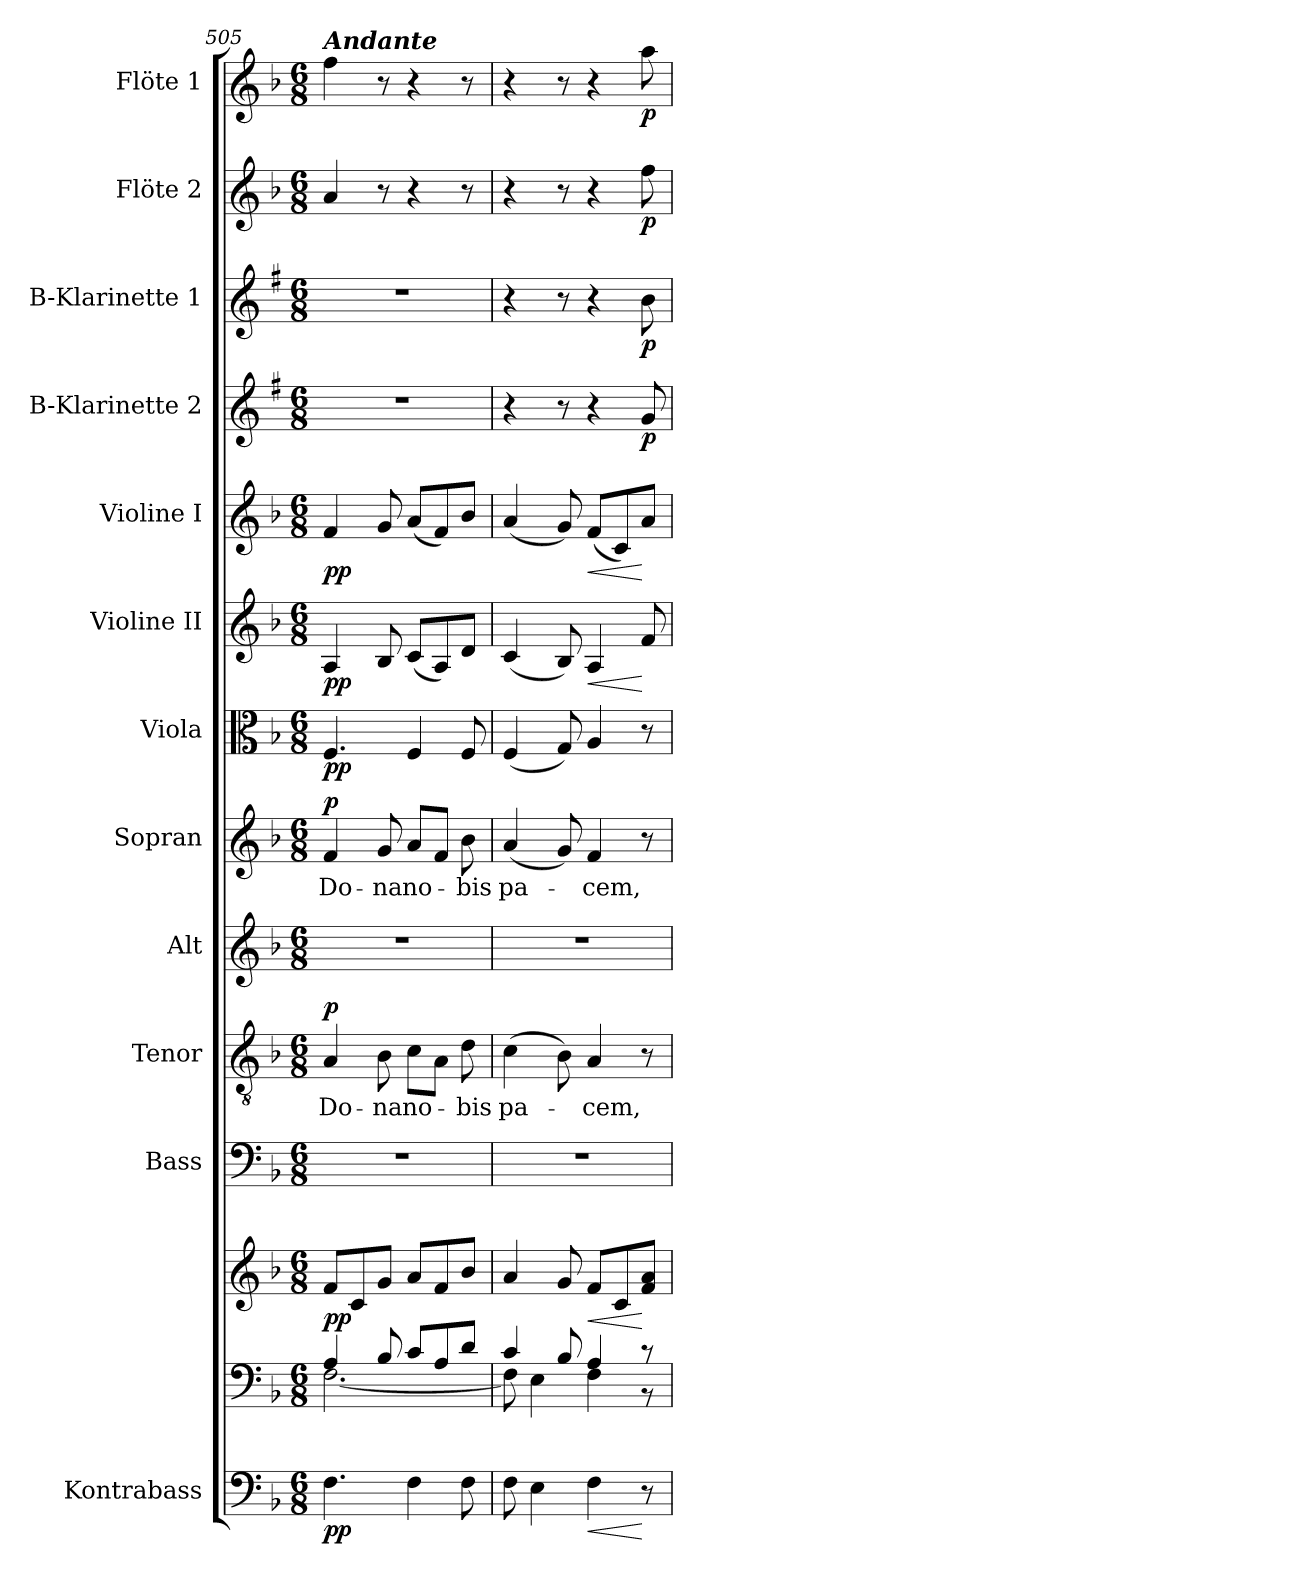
**kern	**dynam	**kern	**kern	**dynam	**kern	**kern	**text	**dynam	**kern	**kern	**text	**dynam	**kern	**dynam	**kern	**dynam	**kern	**dynam	**kern	**dynam	**kern	**dynam	**kern	**dynam	**kern	**dynam
*part13	*part13	*part12	*part12	*part12	*part11	*part10	*part10	*part10	*part9	*part8	*part8	*part8	*part7	*part7	*part6	*part6	*part5	*part5	*part4	*part4	*part3	*part3	*part2	*part2	*part1	*part1
*staff14	*staff14	*staff13	*staff12	*staff12/13	*staff11	*staff10	*staff10	*staff10	*staff9	*staff8	*staff8	*staff8	*staff7	*staff7	*staff6	*staff6	*staff5	*staff5	*staff4	*staff4	*staff3	*staff3	*staff2	*staff2	*staff1	*staff1
*I"Kontrabass	*	*	*	*	*I"Bass	*I"Tenor	*	*	*I"Alt	*I"Sopran	*	*	*I"Viola	*	*I"Violine II	*	*I"Violine I	*	*I"B-Klarinette 2	*	*I"B-Klarinette 1	*	*I"Flöte 2	*	*I"Flöte 1	*
*I'Kb.	*	*	*	*	*I'B.	*I'T.	*	*	*I'A.	*I'S.	*	*	*I'Vla.	*	*I'Vl. II	*	*I'Vl. I	*	*I'B Kl. 2	*	*I'B Kl. 1	*	*I'Fl. 2	*	*I'Fl. 1	*
!!LO:PB:g=z
*clefF4	*	*clefF4	*clefG2	*	*clefF4	*clefGv2	*	*	*clefG2	*clefG2	*	*	*clefC3	*	*clefG2	*	*clefG2	*	*clefG2	*	*clefG2	*	*clefG2	*	*clefG2	*
*ITrd7c12	*	*	*	*	*	*	*	*	*	*	*	*	*	*	*	*	*	*	*ITrd1c2	*	*ITrd1c2	*	*	*	*	*
*k[b-]	*	*k[b-]	*k[b-]	*	*k[b-]	*k[b-]	*	*	*k[b-]	*k[b-]	*	*	*k[b-]	*	*k[b-]	*	*k[b-]	*	*k[b-]	*	*k[b-]	*	*k[b-]	*	*k[b-]	*
*F:	*	*F:	*F:	*	*F:	*F:	*	*	*F:	*F:	*	*	*F:	*	*F:	*	*F:	*	*F:	*	*F:	*	*F:	*	*F:	*
*M6/8	*	*M6/8	*M6/8	*	*M6/8	*M6/8	*	*	*M6/8	*M6/8	*	*	*M6/8	*	*M6/8	*	*M6/8	*	*M6/8	*	*M6/8	*	*M6/8	*	*M6/8	*
=505	=505	=505	=505	=505	=505	=505	=505	=505	=505	=505	=505	=505	=505	=505	=505	=505	=505	=505	=505	=505	=505	=505	=505	=505	=505	=505
*	*	*^	*	*	*	*	*	*	*	*	*	*	*	*	*	*	*	*	*	*	*	*	*	*	*	*
!	!	!	!	!	!	!	!	!	!	!	!	!	!	!	!	!	!	!	!	!	!	!	!	!	!	!LO:TX:a:Bi:t=Andante	!
!	!LO:DY:b	!	!	!	!LO:DY:b	!	!	!LO:LY:b	!LO:DY:a	!	!	!LO:LY:b	!LO:DY:a	!	!LO:DY:b	!	!LO:DY:b	!	!LO:DY:b	!	!	!	!	!	!	!	!
4.FF\	pp	4A/	[<2.F\	8f/L	pp	2.r	4A/	Do-	p	2.r	4f/	Do-	p	4.F/	pp	4A/	pp	4f/	pp	2.r	.	2.r	.	4a/	.	4ff\	.
.	.	.	.	8c/	.	.	.	.	.	.	.	.	.	.	.	.	.	.	.	.	.	.	.	.	.	.	.
!	!	!	!	!	!	!	!	!LO:LY:b	!	!	!	!LO:LY:b	!	!	!	!	!	!	!	!	!	!	!	!	!	!	!
.	.	8B-/	.	8g/J	.	.	8B-\	-na	.	.	8g/	-na	.	.	.	8B-/	.	8g/	.	.	.	.	.	8r	.	8r	.
!	!	!	!	!	!	!	!	!LO:LY:b	!	!	!	!LO:LY:b	!	!	!	!	!	!	!	!	!	!	!	!	!	!	!
4FF\	.	8c/L	.	8a/L	.	.	8c\L	no-	.	.	8a/L	no-	.	4F/	.	(<8c/L	.	(<8a/L	.	.	.	.	.	4r	.	4r	.
.	.	8A/	.	8f/	.	.	8A\J	.	.	.	8f/J	.	.	.	.	8A/)	.	8f/)	.	.	.	.	.	.	.	.	.
!	!	!	!	!	!	!	!	!LO:LY:b	!	!	!	!LO:LY:b	!	!	!	!	!	!	!	!	!	!	!	!	!	!	!
8FF\	.	8d/J	.	8b-/J	.	.	8d\	-bis	.	.	8b-\	-bis	.	8F/	.	8d/J	.	8b-/J	.	.	.	.	.	8r	.	8r	.
=506	=506	=506	=506	=506	=506	=506	=506	=506	=506	=506	=506	=506	=506	=506	=506	=506	=506	=506	=506	=506	=506	=506	=506	=506	=506	=506	=506
!	!	!	!	!	!	!	!	!LO:LY:b	!	!	!	!LO:LY:b	!	!	!	!	!	!	!	!	!	!	!	!	!	!	!
8FF\	.	4c/	8F\]	4a/	.	2.r	(>4c\	pa-	.	2.r	(<4a/	pa-	.	(<4F/	.	(<4c/	.	(<4a/	.	4r	.	4r	.	4r	.	4r	.
4EE\	.	.	4E\	.	.	.	.	.	.	.	.	.	.	.	.	.	.	.	.	.	.	.	.	.	.	.	.
.	.	8B-/	.	8g/	.	.	8B-\)	.	.	.	8g/)	.	.	8G/)	.	8B-/)	.	8g/)	.	8r	.	8r	.	8r	.	8r	.
!	!LO:HP:b	!	!	!	!LO:HP:b	!	!	!LO:LY:b	!	!	!	!LO:LY:b	!	!	!	!	!LO:HP:b	!	!LO:HP:b	!	!	!	!	!	!	!	!
4FF\	<	4A/	4F\	8f/L	<	.	4A/	-cem,	.	.	4f/	-cem,	.	4A/	.	4A/	<	(<8f/L	<	4r	.	4r	.	4r	.	4r	.
.	.	.	.	8c/	.	.	.	.	.	.	.	.	.	.	.	.	.	8c/)	.	.	.	.	.	.	.	.	.
!	!	!	!	!	!	!	!	!	!	!	!	!	!	!	!	!	!	!	!	!	!LO:DY:b	!	!LO:DY:b	!	!LO:DY:b	!	!LO:DY:b
8r	[	8r	8r	8f/ 8a/J	[	.	8r	.	.	.	8r	.	.	8r	.	8f/	[	8a/J	[	8f/	p	8a\	p	8ff\	p	8aa\	p
*	*	*v	*v	*	*	*	*	*	*	*	*	*	*	*	*	*	*	*	*	*	*	*	*	*	*	*	*
=	=	=	=	=	=	=	=	=	=	=	=	=	=	=	=	=	=	=	=	=	=	=	=	=	=	=
*-	*-	*-	*-	*-	*-	*-	*-	*-	*-	*-	*-	*-	*-	*-	*-	*-	*-	*-	*-	*-	*-	*-	*-	*-	*-	*-
